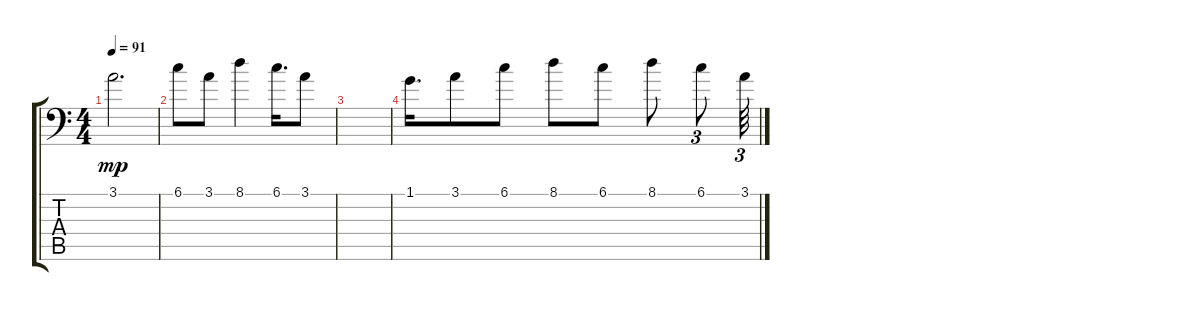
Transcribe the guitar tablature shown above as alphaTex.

\track "" {instrument distortionguitar}
\staff {score tabs}
\tuning (Gb3 Db3 Ab2 Eb2 Bb1 F1) {hide}
\ts (4 4)
\tempo 91
\clef f4
\ks c
3.1.2{d dy mp} |
6.1.8 3.1.8 8.1.4 6.1.16{d} 3.1.8 |
|
1.1.16{d} 3.1.8 6.1.8 8.1.8 6.1.8 8.1.8 6.1.8{tu (3 2)} 3.1.64{tu (3 2)}
